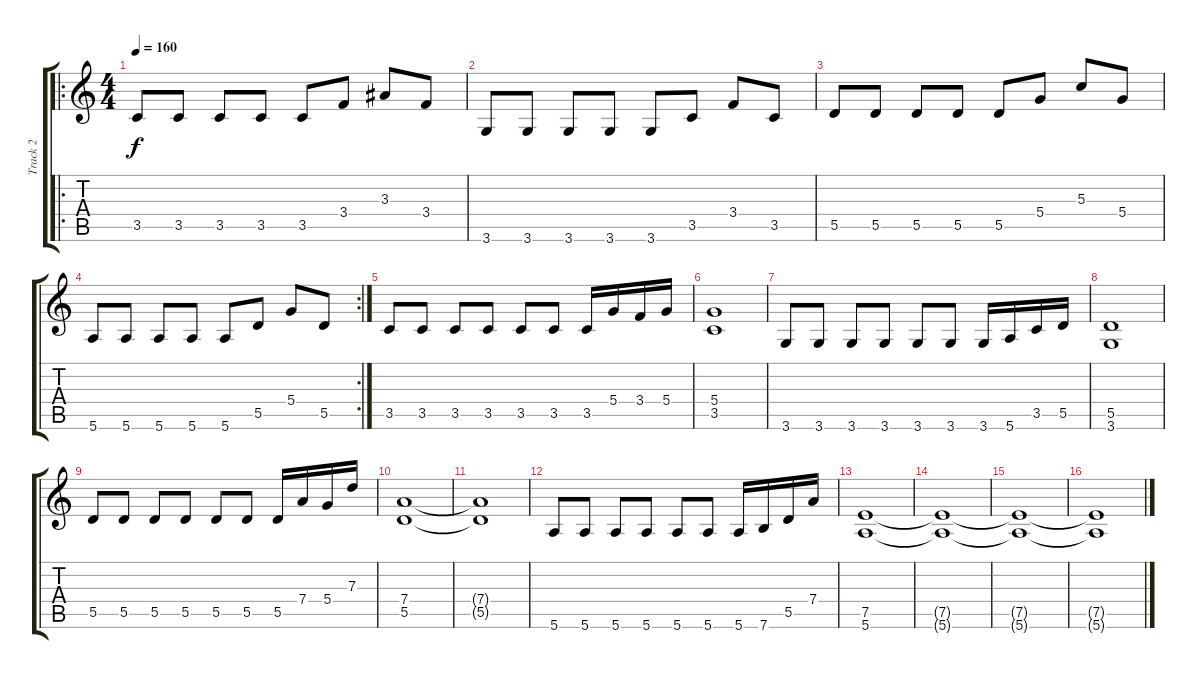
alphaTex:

\track ("Track 2" "Track 2") {instrument distortionguitar}
\staff {score tabs}
\tuning (E4 B3 G3 D3 A2 E2) {hide}
\ro
\ts (4 4)
\tempo 160
\clef g2
\ks c
3.5.8{dy f} 3.5.8 3.5.8 3.5.8 3.5.8 3.4.8 3.3.8 3.4.8 |
3.6.8 3.6.8 3.6.8 3.6.8 3.6.8 3.5.8 3.4.8 3.5.8 |
5.5.8 5.5.8 5.5.8 5.5.8 5.5.8 5.4.8 5.3.8 5.4.8 |
\rc 2
5.6.8 5.6.8 5.6.8 5.6.8 5.6.8 5.5.8 5.4.8 5.5.8 |
3.5.8 3.5.8 3.5.8 3.5.8 3.5.8 3.5.8 3.5.16 5.4.16 3.4.16 5.4.16 |
(5.4 3.5).1 |
3.6.8 3.6.8 3.6.8 3.6.8 3.6.8 3.6.8 3.6.16 5.6.16 3.5.16 5.5.16 |
(5.5 3.6).1 |
5.5.8 5.5.8 5.5.8 5.5.8 5.5.8 5.5.8 5.5.16 7.4.16 5.4.16 7.3.16 |
(7.4 5.5).1 |
(7.4{t} 5.5{t}).1 |
5.6.8 5.6.8 5.6.8 5.6.8 5.6.8 5.6.8 5.6.16 7.6.16 5.5.16 7.4.16 |
(7.5 5.6).1 |
(7.5{t} 5.6{t}).1 |
(7.5{t} 5.6{t}).1 |
(7.5{t} 5.6{t}).1
